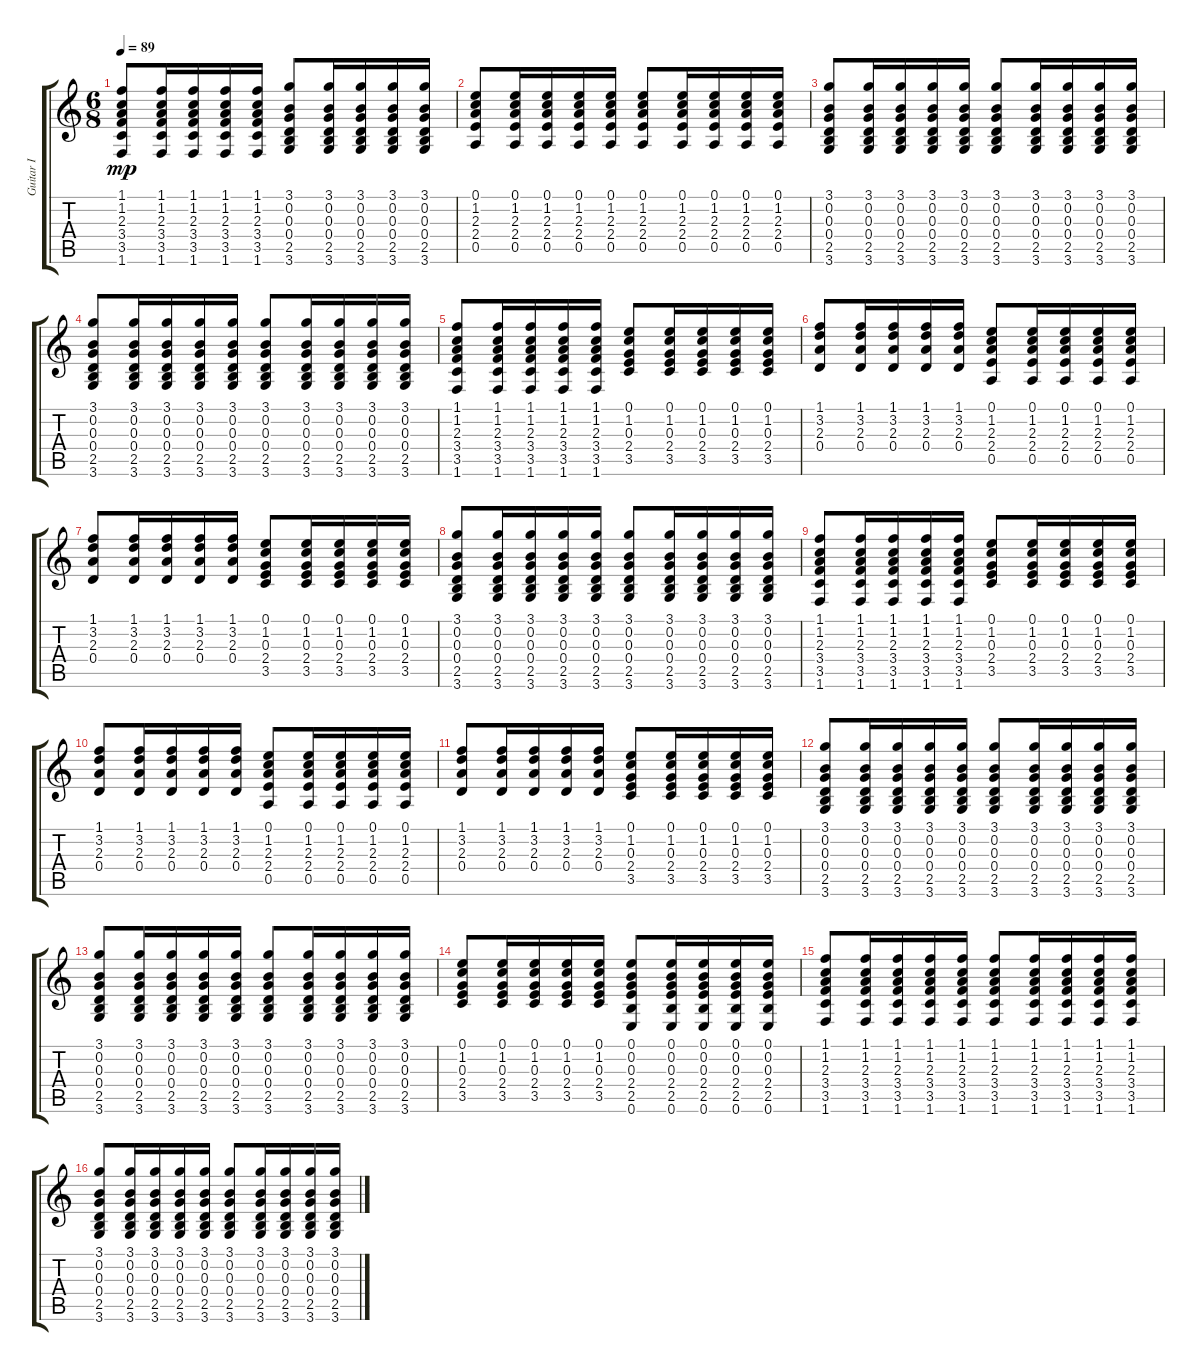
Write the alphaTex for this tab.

\track ("Guitar I" "Guitar I") {instrument acousticguitarsteel}
\staff {score tabs}
\tuning (E4 B3 G3 D3 A2 E2) {hide}
\ts (6 8)
\tempo 89
\clef g2
\ks c
(1.1 1.2 2.3 3.4 3.5 1.6).8{dy mp} (1.1 1.2 2.3 3.4 3.5 1.6).16 (1.1 1.2 2.3 3.4 3.5 1.6).16 (1.1 1.2 2.3 3.4 3.5 1.6).16 (1.1 1.2 2.3 3.4 3.5 1.6).16 (3.1 0.2 0.3 0.4 2.5 3.6).8 (3.1 0.2 0.3 0.4 2.5 3.6).16 (3.1 0.2 0.3 0.4 2.5 3.6).16 (3.1 0.2 0.3 0.4 2.5 3.6).16 (3.1 0.2 0.3 0.4 2.5 3.6).16 |
(0.1 1.2 2.3 2.4 0.5).8 (0.1 1.2 2.3 2.4 0.5).16 (0.1 1.2 2.3 2.4 0.5).16 (0.1 1.2 2.3 2.4 0.5).16 (0.1 1.2 2.3 2.4 0.5).16 (0.1 1.2 2.3 2.4 0.5).8 (0.1 1.2 2.3 2.4 0.5).16 (0.1 1.2 2.3 2.4 0.5).16 (0.1 1.2 2.3 2.4 0.5).16 (0.1 1.2 2.3 2.4 0.5).16 |
(3.1 0.2 0.3 0.4 2.5 3.6).8 (3.1 0.2 0.3 0.4 2.5 3.6).16 (3.1 0.2 0.3 0.4 2.5 3.6).16 (3.1 0.2 0.3 0.4 2.5 3.6).16 (3.1 0.2 0.3 0.4 2.5 3.6).16 (3.1 0.2 0.3 0.4 2.5 3.6).8 (3.1 0.2 0.3 0.4 2.5 3.6).16 (3.1 0.2 0.3 0.4 2.5 3.6).16 (3.1 0.2 0.3 0.4 2.5 3.6).16 (3.1 0.2 0.3 0.4 2.5 3.6).16 |
(3.1 0.2 0.3 0.4 2.5 3.6).8 (3.1 0.2 0.3 0.4 2.5 3.6).16 (3.1 0.2 0.3 0.4 2.5 3.6).16 (3.1 0.2 0.3 0.4 2.5 3.6).16 (3.1 0.2 0.3 0.4 2.5 3.6).16 (3.1 0.2 0.3 0.4 2.5 3.6).8 (3.1 0.2 0.3 0.4 2.5 3.6).16 (3.1 0.2 0.3 0.4 2.5 3.6).16 (3.1 0.2 0.3 0.4 2.5 3.6).16 (3.1 0.2 0.3 0.4 2.5 3.6).16 |
(1.1 1.2 2.3 3.4 3.5 1.6).8 (1.1 1.2 2.3 3.4 3.5 1.6).16 (1.1 1.2 2.3 3.4 3.5 1.6).16 (1.1 1.2 2.3 3.4 3.5 1.6).16 (1.1 1.2 2.3 3.4 3.5 1.6).16 (0.1 1.2 0.3 2.4 3.5).8 (0.1 1.2 0.3 2.4 3.5).16 (0.1 1.2 0.3 2.4 3.5).16 (0.1 1.2 0.3 2.4 3.5).16 (0.1 1.2 0.3 2.4 3.5).16 |
(1.1 3.2 2.3 0.4).8 (1.1 3.2 2.3 0.4).16 (1.1 3.2 2.3 0.4).16 (1.1 3.2 2.3 0.4).16 (1.1 3.2 2.3 0.4).16 (0.1 1.2 2.3 2.4 0.5).8 (0.1 1.2 2.3 2.4 0.5).16 (0.1 1.2 2.3 2.4 0.5).16 (0.1 1.2 2.3 2.4 0.5).16 (0.1 1.2 2.3 2.4 0.5).16 |
(1.1 3.2 2.3 0.4).8 (1.1 3.2 2.3 0.4).16 (1.1 3.2 2.3 0.4).16 (1.1 3.2 2.3 0.4).16 (1.1 3.2 2.3 0.4).16 (0.1 1.2 0.3 2.4 3.5).8 (0.1 1.2 0.3 2.4 3.5).16 (0.1 1.2 0.3 2.4 3.5).16 (0.1 1.2 0.3 2.4 3.5).16 (0.1 1.2 0.3 2.4 3.5).16 |
(3.1 0.2 0.3 0.4 2.5 3.6).8 (3.1 0.2 0.3 0.4 2.5 3.6).16 (3.1 0.2 0.3 0.4 2.5 3.6).16 (3.1 0.2 0.3 0.4 2.5 3.6).16 (3.1 0.2 0.3 0.4 2.5 3.6).16 (3.1 0.2 0.3 0.4 2.5 3.6).8 (3.1 0.2 0.3 0.4 2.5 3.6).16 (3.1 0.2 0.3 0.4 2.5 3.6).16 (3.1 0.2 0.3 0.4 2.5 3.6).16 (3.1 0.2 0.3 0.4 2.5 3.6).16 |
(1.1 1.2 2.3 3.4 3.5 1.6).8 (1.1 1.2 2.3 3.4 3.5 1.6).16 (1.1 1.2 2.3 3.4 3.5 1.6).16 (1.1 1.2 2.3 3.4 3.5 1.6).16 (1.1 1.2 2.3 3.4 3.5 1.6).16 (0.1 1.2 0.3 2.4 3.5).8 (0.1 1.2 0.3 2.4 3.5).16 (0.1 1.2 0.3 2.4 3.5).16 (0.1 1.2 0.3 2.4 3.5).16 (0.1 1.2 0.3 2.4 3.5).16 |
(1.1 3.2 2.3 0.4).8 (1.1 3.2 2.3 0.4).16 (1.1 3.2 2.3 0.4).16 (1.1 3.2 2.3 0.4).16 (1.1 3.2 2.3 0.4).16 (0.1 1.2 2.3 2.4 0.5).8 (0.1 1.2 2.3 2.4 0.5).16 (0.1 1.2 2.3 2.4 0.5).16 (0.1 1.2 2.3 2.4 0.5).16 (0.1 1.2 2.3 2.4 0.5).16 |
(1.1 3.2 2.3 0.4).8 (1.1 3.2 2.3 0.4).16 (1.1 3.2 2.3 0.4).16 (1.1 3.2 2.3 0.4).16 (1.1 3.2 2.3 0.4).16 (0.1 1.2 0.3 2.4 3.5).8 (0.1 1.2 0.3 2.4 3.5).16 (0.1 1.2 0.3 2.4 3.5).16 (0.1 1.2 0.3 2.4 3.5).16 (0.1 1.2 0.3 2.4 3.5).16 |
(3.1 0.2 0.3 0.4 2.5 3.6).8 (3.1 0.2 0.3 0.4 2.5 3.6).16 (3.1 0.2 0.3 0.4 2.5 3.6).16 (3.1 0.2 0.3 0.4 2.5 3.6).16 (3.1 0.2 0.3 0.4 2.5 3.6).16 (3.1 0.2 0.3 0.4 2.5 3.6).8 (3.1 0.2 0.3 0.4 2.5 3.6).16 (3.1 0.2 0.3 0.4 2.5 3.6).16 (3.1 0.2 0.3 0.4 2.5 3.6).16 (3.1 0.2 0.3 0.4 2.5 3.6).16 |
(3.1 0.2 0.3 0.4 2.5 3.6).8 (3.1 0.2 0.3 0.4 2.5 3.6).16 (3.1 0.2 0.3 0.4 2.5 3.6).16 (3.1 0.2 0.3 0.4 2.5 3.6).16 (3.1 0.2 0.3 0.4 2.5 3.6).16 (3.1 0.2 0.3 0.4 2.5 3.6).8 (3.1 0.2 0.3 0.4 2.5 3.6).16 (3.1 0.2 0.3 0.4 2.5 3.6).16 (3.1 0.2 0.3 0.4 2.5 3.6).16 (3.1 0.2 0.3 0.4 2.5 3.6).16 |
(0.1 1.2 0.3 2.4 3.5).8 (0.1 1.2 0.3 2.4 3.5).16 (0.1 1.2 0.3 2.4 3.5).16 (0.1 1.2 0.3 2.4 3.5).16 (0.1 1.2 0.3 2.4 3.5).16 (0.1 0.2 0.3 2.4 2.5 0.6).8 (0.1 0.2 0.3 2.4 2.5 0.6).16 (0.1 0.2 0.3 2.4 2.5 0.6).16 (0.1 0.2 0.3 2.4 2.5 0.6).16 (0.1 0.2 0.3 2.4 2.5 0.6).16 |
(1.1 1.2 2.3 3.4 3.5 1.6).8 (1.1 1.2 2.3 3.4 3.5 1.6).16 (1.1 1.2 2.3 3.4 3.5 1.6).16 (1.1 1.2 2.3 3.4 3.5 1.6).16 (1.1 1.2 2.3 3.4 3.5 1.6).16 (1.1 1.2 2.3 3.4 3.5 1.6).8 (1.1 1.2 2.3 3.4 3.5 1.6).16 (1.1 1.2 2.3 3.4 3.5 1.6).16 (1.1 1.2 2.3 3.4 3.5 1.6).16 (1.1 1.2 2.3 3.4 3.5 1.6).16 |
(3.1 0.2 0.3 0.4 2.5 3.6).8 (3.1 0.2 0.3 0.4 2.5 3.6).16 (3.1 0.2 0.3 0.4 2.5 3.6).16 (3.1 0.2 0.3 0.4 2.5 3.6).16 (3.1 0.2 0.3 0.4 2.5 3.6).16 (3.1 0.2 0.3 0.4 2.5 3.6).8 (3.1 0.2 0.3 0.4 2.5 3.6).16 (3.1 0.2 0.3 0.4 2.5 3.6).16 (3.1 0.2 0.3 0.4 2.5 3.6).16 (3.1 0.2 0.3 0.4 2.5 3.6).16
